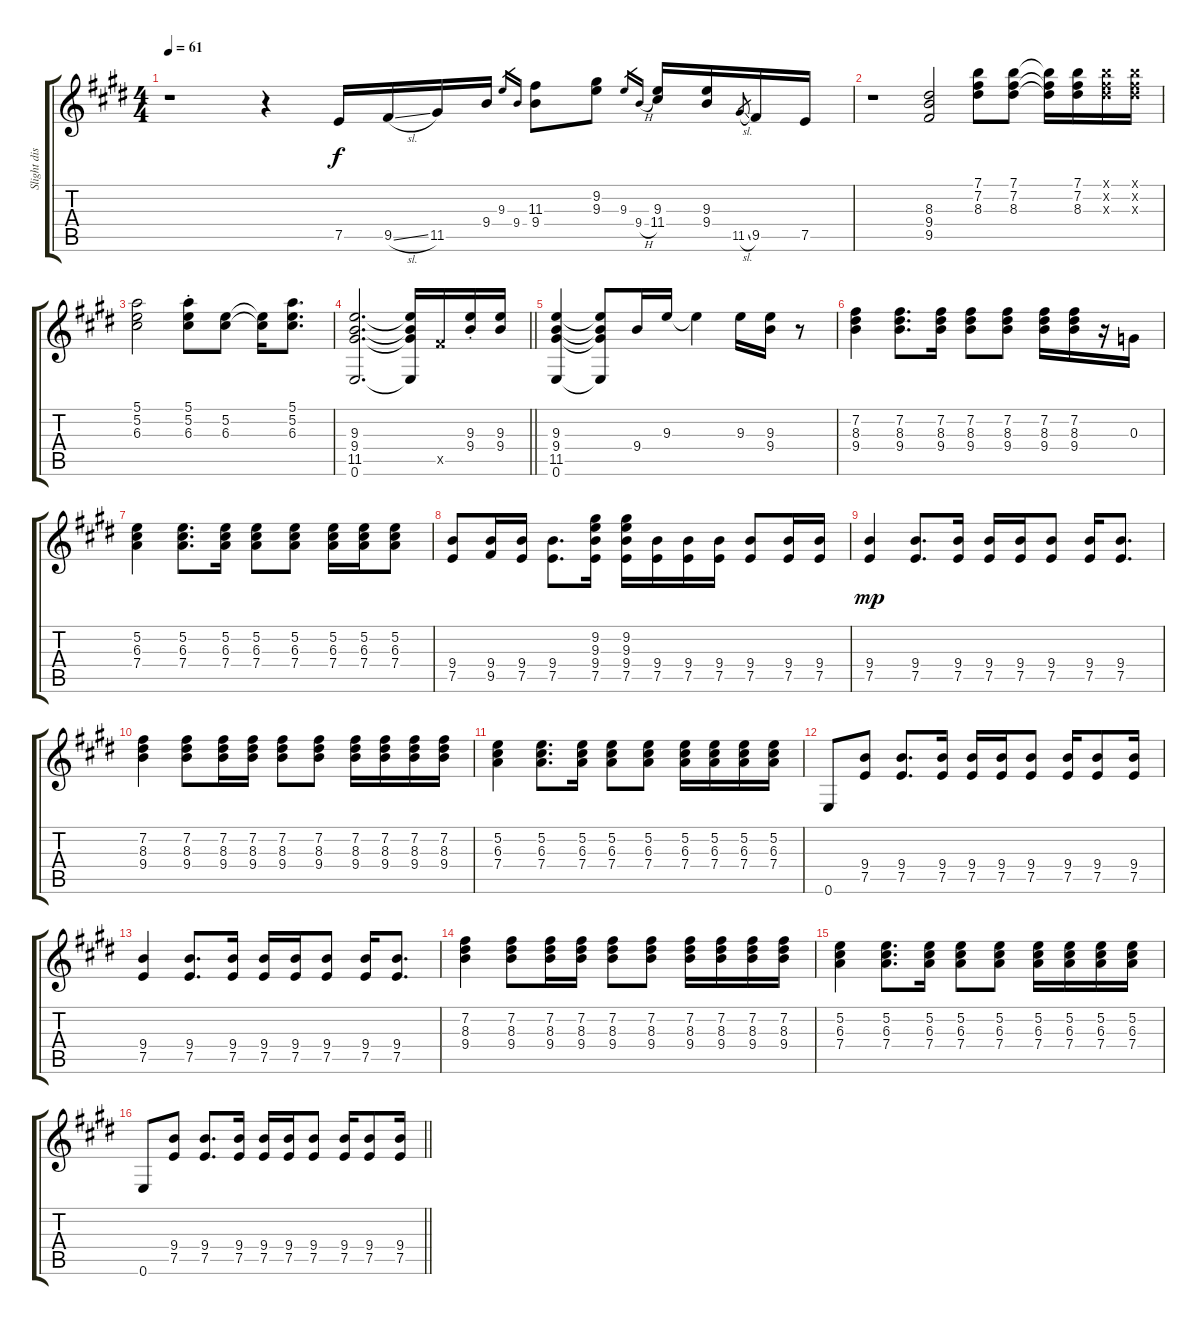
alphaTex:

\track ("Slight dist" "Slight dis") {instrument electricguitarjazz}
\staff {score tabs}
\tuning (E4 B3 G3 D3 A2 E2) {hide}
\ts (4 4)
\tempo 61
\clef g2
\ks c#minor
r.1{dy mp} r.4 7.5.16{dy f} 9.5{sl}.16 11.5.16 9.4.16 9.3.16{gr} 9.4.16{gr} (11.3 9.4).8 (9.2 9.3).8 9.3.16{gr} 9.4{h}.16{gr} (9.3 11.4).16 (9.3 9.4).16 11.5{sl}.8{gr} 9.5.16 7.5.16 |
r.1 (8.3 9.4 9.5).2 (7.1 7.2 8.3).8 (7.1 7.2 8.3).8 (7.1{t} 7.2{t} 8.3{t}).16 (7.1 7.2 8.3).16 (7.1{x} 7.2{x} 8.3{x}).16 (7.1{x} 7.2{x} 8.3{x}).16 |
(5.1 5.2 6.3).2 (5.1{st} 5.2{st} 6.3{st}).8 (5.2 6.3).8 (5.2{t} 6.3{t}).16 (5.1 5.2 6.3).8{d} |
\barLineRight lightlight
(9.3 9.4 11.5 0.6).2{d} (9.3{t} 9.4{t} 11.5{t} 0.6{t}).16 9.5{x}.16 (9.3{st} 9.4{st}).16 (9.3 9.4).16 |
(9.3 9.4 11.5 0.6).4 (9.3{t} 9.4{t} 11.5{t} 0.6{t}).8 9.4.16 9.3.16 9.3{t}.4 9.3.16 (9.3 9.4).16 r.8 |
(7.2 8.3 9.4).4 (7.2 8.3 9.4).8{d} (7.2 8.3 9.4).16 (7.2 8.3 9.4).8 (7.2 8.3 9.4).8 (7.2 8.3 9.4).16 (7.2 8.3 9.4).16 r.16 0.3.16 |
(5.2 6.3 7.4).4 (5.2 6.3 7.4).8{d} (5.2 6.3 7.4).16 (5.2 6.3 7.4).8 (5.2 6.3 7.4).8 (5.2 6.3 7.4).16 (5.2 6.3 7.4).16 (5.2 6.3 7.4).8 |
(9.4 7.5).8 (9.4 9.5).16 (9.4 7.5).16 (9.4 7.5).8{d} (9.2 9.3 9.4 7.5).16 (9.2 9.3 9.4 7.5).16 (9.4 7.5).16 (9.4 7.5).16 (9.4 7.5).16 (9.4 7.5).8 (9.4 7.5).16 (9.4 7.5).16 |
(9.4 7.5).4{dy mp} (9.4 7.5).8{d} (9.4 7.5).16 (9.4 7.5).16 (9.4 7.5).16 (9.4 7.5).8 (9.4 7.5).16 (9.4 7.5).8{d} |
(7.2 8.3 9.4).4 (7.2 8.3 9.4).8 (7.2 8.3 9.4).16 (7.2 8.3 9.4).16 (7.2 8.3 9.4).8 (7.2 8.3 9.4).8 (7.2 8.3 9.4).16 (7.2 8.3 9.4).16 (7.2 8.3 9.4).16 (7.2 8.3 9.4).16 |
(5.2 6.3 7.4).4 (5.2 6.3 7.4).8{d} (5.2 6.3 7.4).16 (5.2 6.3 7.4).8 (5.2 6.3 7.4).8 (5.2 6.3 7.4).16 (5.2 6.3 7.4).16 (5.2 6.3 7.4).16 (5.2 6.3 7.4).16 |
0.6.8 (9.4 7.5).8 (9.4 7.5).8{d} (9.4 7.5).16 (9.4 7.5).16 (9.4 7.5).16 (9.4 7.5).8 (9.4 7.5).16 (9.4 7.5).8 (9.4 7.5).16 |
\ks e
(9.4 7.5).4 (9.4 7.5).8{d} (9.4 7.5).16 (9.4 7.5).16 (9.4 7.5).16 (9.4 7.5).8 (9.4 7.5).16 (9.4 7.5).8{d} |
\ks c#minor
(7.2 8.3 9.4).4 (7.2 8.3 9.4).8 (7.2 8.3 9.4).16 (7.2 8.3 9.4).16 (7.2 8.3 9.4).8 (7.2 8.3 9.4).8 (7.2 8.3 9.4).16 (7.2 8.3 9.4).16 (7.2 8.3 9.4).16 (7.2 8.3 9.4).16 |
(5.2 6.3 7.4).4 (5.2 6.3 7.4).8{d} (5.2 6.3 7.4).16 (5.2 6.3 7.4).8 (5.2 6.3 7.4).8 (5.2 6.3 7.4).16 (5.2 6.3 7.4).16 (5.2 6.3 7.4).16 (5.2 6.3 7.4).16 |
\barLineRight lightlight
0.6.8 (9.4 7.5).8 (9.4 7.5).8{d} (9.4 7.5).16 (9.4 7.5).16 (9.4 7.5).16 (9.4 7.5).8 (9.4 7.5).16 (9.4 7.5).8 (9.4 7.5).16
